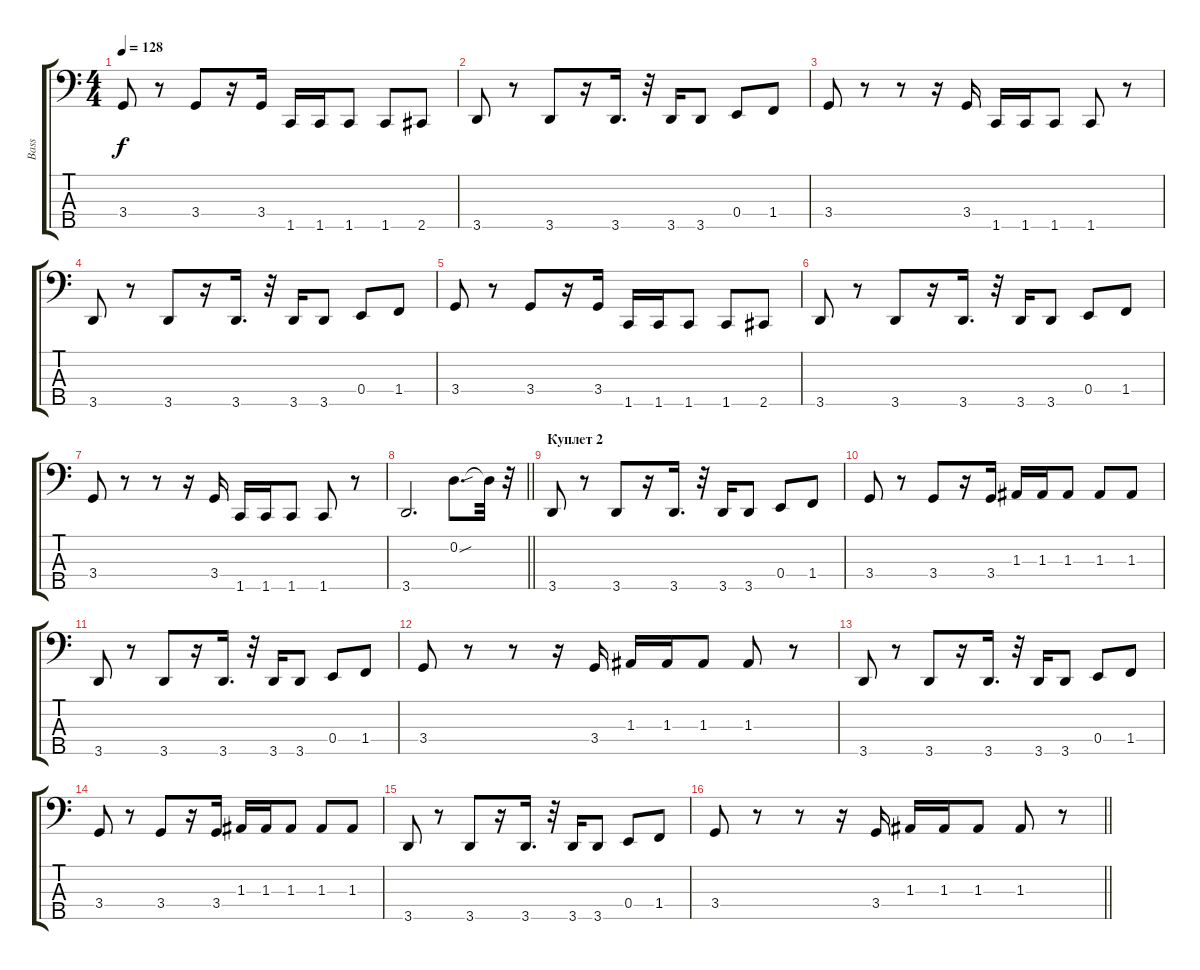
\track ("Bass" "Bass") {instrument slapbass2}
\staff {score tabs}
\tuning (G2 D2 A1 E1 B0) {hide}
\ts (4 4)
\tempo 128
\clef f4
\ks c
3.4.8{dy f} r.8 3.4.8 r.16 3.4.16 1.5.16 1.5.16 1.5.8 1.5.8 2.5.8 |
3.5.8 r.8 3.5.8 r.16 3.5.16{d} r.32 3.5.16 3.5.8 0.4.8 1.4.8 |
3.4.8 r.8 r.8 r.16 3.4.16 1.5.16 1.5.16 1.5.8 1.5.8 r.8 |
3.5.8 r.8 3.5.8 r.16 3.5.16{d} r.32 3.5.16 3.5.8 0.4.8 1.4.8 |
3.4.8 r.8 3.4.8 r.16 3.4.16 1.5.16 1.5.16 1.5.8 1.5.8 2.5.8 |
3.5.8 r.8 3.5.8 r.16 3.5.16{d} r.32 3.5.16 3.5.8 0.4.8 1.4.8 |
3.4.8 r.8 r.8 r.16 3.4.16 1.5.16 1.5.16 1.5.8 1.5.8 r.8 |
\barLineRight lightlight
3.5.2{d} 0.2{sou}.8{d} 0.2{t}.32 r.32 |
\section ("" "Куплет 2")
3.5.8 r.8 3.5.8 r.16 3.5.16{d} r.32 3.5.16 3.5.8 0.4.8 1.4.8 |
3.4.8 r.8 3.4.8 r.16 3.4.16 1.3.16 1.3.16 1.3.8 1.3.8 1.3.8 |
3.5.8 r.8 3.5.8 r.16 3.5.16{d} r.32 3.5.16 3.5.8 0.4.8 1.4.8 |
3.4.8 r.8 r.8 r.16 3.4.16 1.3.16 1.3.16 1.3.8 1.3.8 r.8 |
3.5.8 r.8 3.5.8 r.16 3.5.16{d} r.32 3.5.16 3.5.8 0.4.8 1.4.8 |
3.4.8 r.8 3.4.8 r.16 3.4.16 1.3.16 1.3.16 1.3.8 1.3.8 1.3.8 |
3.5.8 r.8 3.5.8 r.16 3.5.16{d} r.32 3.5.16 3.5.8 0.4.8 1.4.8 |
\barLineRight lightlight
3.4.8 r.8 r.8 r.16 3.4.16 1.3.16 1.3.16 1.3.8 1.3.8 r.8
